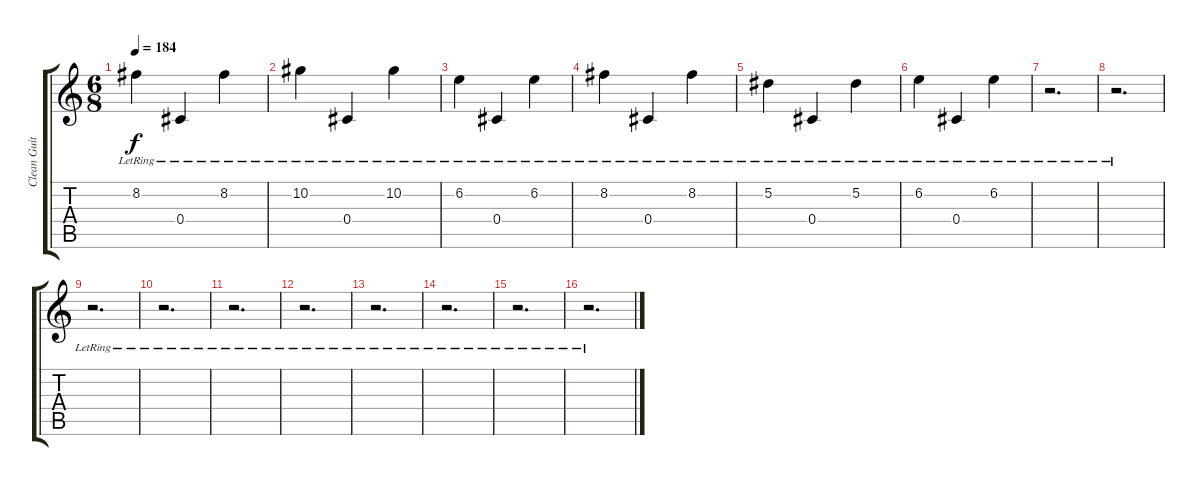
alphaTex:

\track ("Clean Guitar" "Clean Guit") {instrument acousticguitarsteel}
\staff {score tabs}
\tuning (Eb4 Bb3 Gb3 Db3 Ab2 Db2) {hide}
\ts (6 8)
\tempo 184
\clef g2
\ks c
8.2{lr}.4{dy f} 0.4{lr}.4 8.2{lr}.4 |
10.2{lr}.4 0.4{lr}.4 10.2{lr}.4 |
6.2{lr}.4 0.4{lr}.4 6.2{lr}.4 |
8.2{lr}.4 0.4{lr}.4 8.2{lr}.4 |
5.2{lr}.4 0.4{lr}.4 5.2{lr}.4 |
6.2{lr}.4 0.4{lr}.4 6.2{lr}.4 |
r.2{d} |
r.2{d} |
r.2{d} |
r.2{d} |
r.2{d} |
r.2{d} |
r.2{d} |
r.2{d} |
r.2{d} |
r.2{d}
